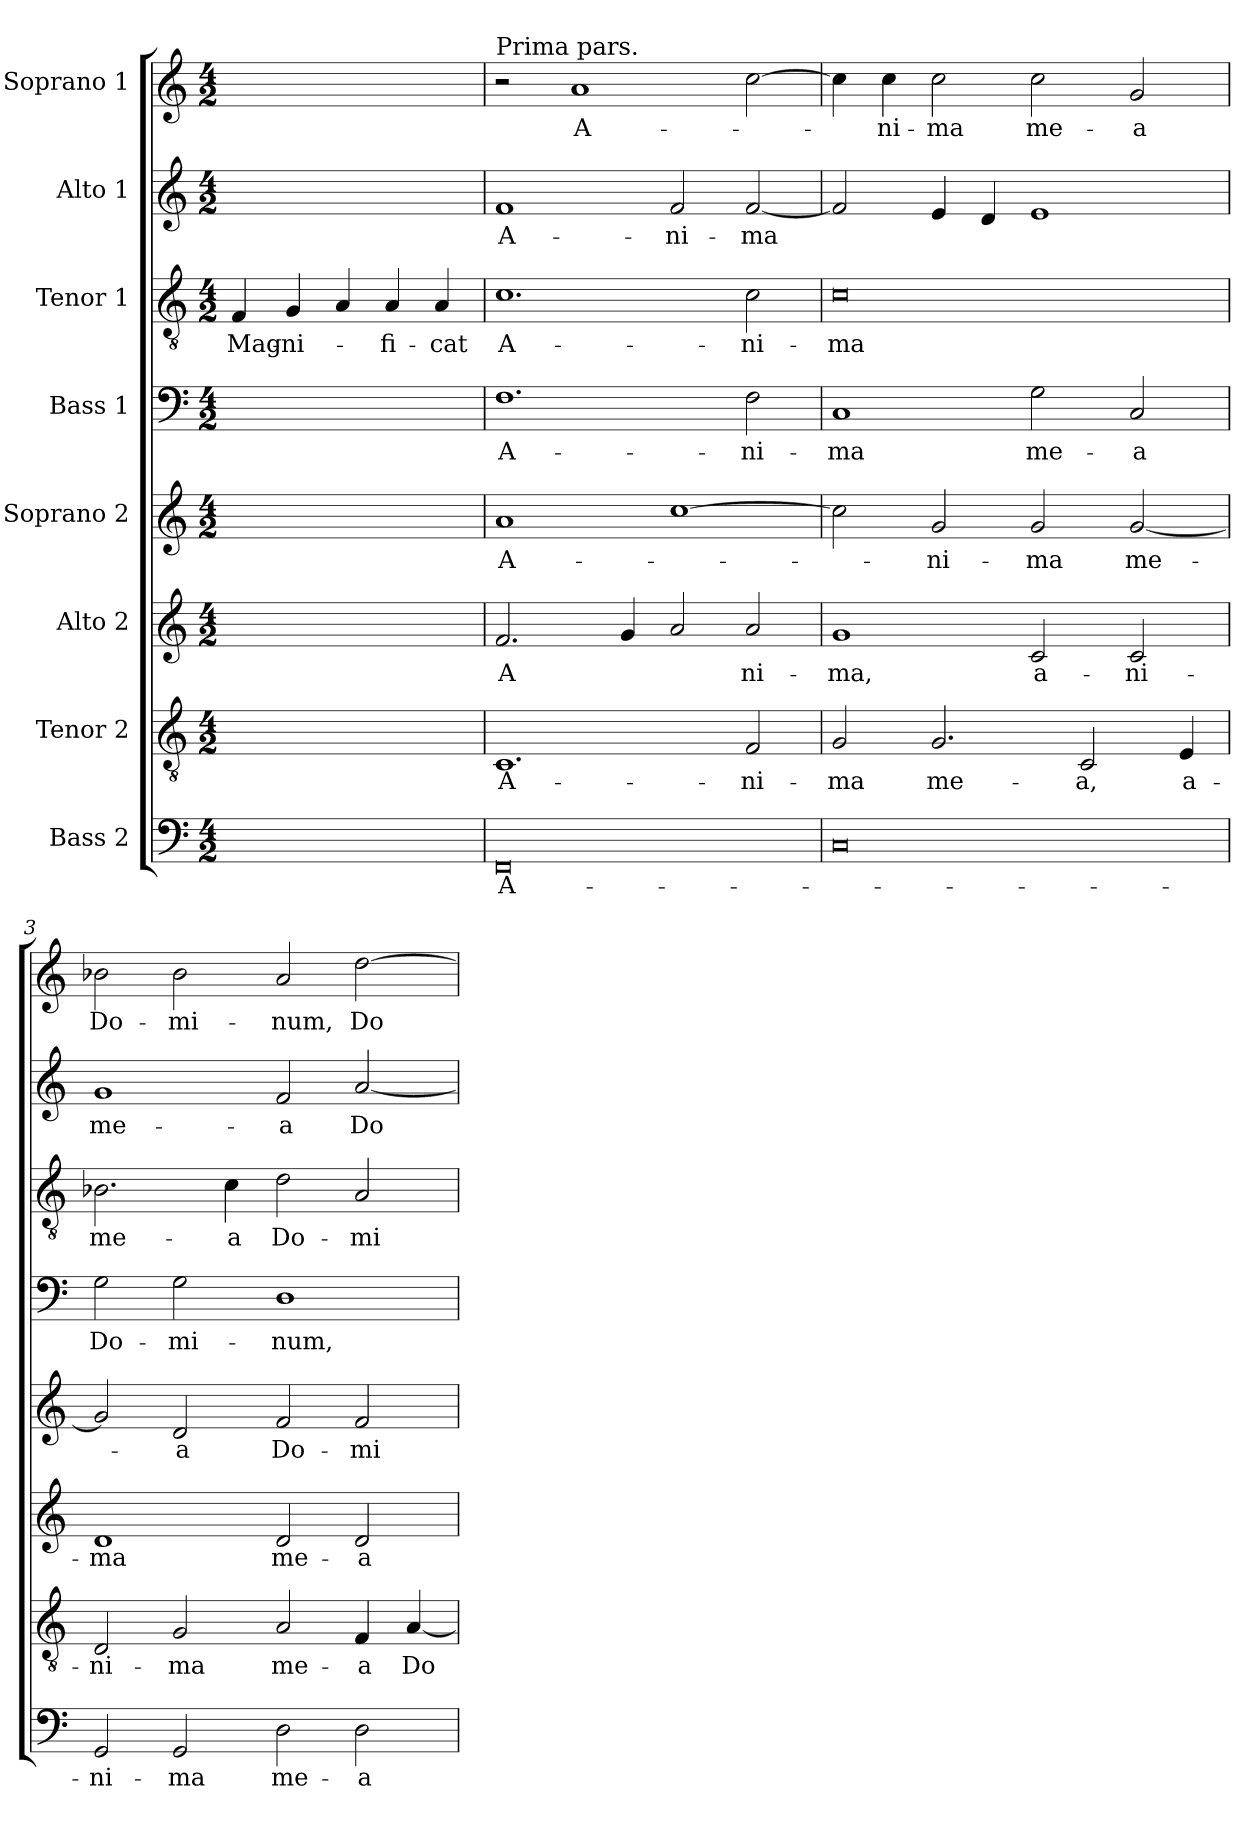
**kern	**text	**kern	**text	**kern	**text	**kern	**text	**kern	**text	**kern	**text	**kern	**text	**kern	**text
*part8	*part8	*part7	*part7	*part6	*part6	*part5	*part5	*part4	*part4	*part3	*part3	*part2	*part2	*part1	*part1
*staff8	*staff8	*staff7	*staff7	*staff6	*staff6	*staff5	*staff5	*staff4	*staff4	*staff3	*staff3	*staff2	*staff2	*staff1	*staff1
*I"Bass 2	*	*I"Tenor 2	*	*I"Alto 2	*	*I"Soprano 2	*	*I"Bass 1	*	*I"Tenor 1	*	*I"Alto 1	*	*I"Soprano 1	*
*clefF4	*	*clefGv2	*	*clefG2	*	*clefG2	*	*clefF4	*	*clefGv2	*	*clefG2	*	*clefG2	*
*k[]	*	*k[]	*	*k[]	*	*k[]	*	*k[]	*	*k[]	*	*k[]	*	*k[]	*
*M4/2	*	*M4/2	*	*M4/2	*	*M4/2	*	*M4/2	*	*M4/2	*	*M4/2	*	*M4/2	*
=	=	=	=	=	=	=	=	=	=	=	=	=	=	=	=
1ryy	.	1ryy	.	1ryy	.	1ryy	.	1ryy	.	4F	Mag-	1ryy	.	1ryy	.
.	.	.	.	.	.	.	.	.	.	4G	-ni-	.	.	.	.
.	.	.	.	.	.	.	.	.	.	4A	.	.	.	.	.
.	.	.	.	.	.	.	.	.	.	4A	-fi-	.	.	.	.
4ryy	.	4ryy	.	4ryy	.	4ryy	.	4ryy	.	4AZ	-cat	4ryy	.	4ryy	.
=1	=1	=1	=1	=1	=1	=1	=1	=1	=1	=1	=1	=1	=1	=1	=1
*	*	*	*	*	*	*	*	*	*	*	*	*	*	*MM132	*
!	!	!	!	!	!	!	!	!	!	!	!	!	!	!LO:TX:a:t=Prima pars.	!
0FF	A-	1.C	A-	2.f/	A-	1a	A-	1.F	A-	1.c	A-	1f	A-	2r	.
.	.	.	.	.	.	.	.	.	.	.	.	.	.	1a	A-
.	.	.	.	4g/	.	.	.	.	.	.	.	.	.	.	.
.	.	.	.	2a/	-	[1cc	.	.	.	.	.	2f/	ni-	.	.
.	.	2F/	-ni-	2a/	ni-	.	.	2F\	ni-	2c\	-ni-	[2f/	ma	[2cc\	.
=2	=2	=2	=2	=2	=2	=2	=2	=2	=2	=2	=2	=2	=2	=2	=2
0C	.	2G/	-ma	1g	ma,	2cc\]	.	1C	ma	0c	-ma	2f/]	.	4cc\]	.
.	.	.	.	.	.	.	.	.	.	.	.	.	.	4cc\	ni-
.	.	2.G/	me-	.	.	2g/	ni-	.	.	.	.	4e/	.	2cc\	ma
.	.	.	.	.	.	.	.	.	.	.	.	4d/	.	.	.
.	.	.	.	2c/	a-	2g/	ma	2G\	me-	.	.	1e	.	2cc\	me-
.	.	2C/	-a,	.	.	.	.	.	.	.	.	.	.	.	.
.	.	.	.	2c/	ni-	[2g/	me-	2C/	a	.	.	.	.	2g/	a
.	.	4E/	a-	.	.	.	.	.	.	.	.	.	.	.	.
=3	=3	=3	=3	=3	=3	=3	=3	=3	=3	=3	=3	=3	=3	=3	=3
2GG/	-ni-	2D/	-ni-	1d	ma	2g/]	.	2G\	Do-	2.B-X\	me-	1g	me-	2b-X\	Do-
2GG/	ma	2G/	-ma	.	.	2d/	a	2G\	mi-	.	.	.	.	2b-\	mi-
.	.	.	.	.	.	.	.	.	.	4c\	-a	.	.	.	.
2D\	me-	2A/	me-	2d/	me-	2f/	Do-	1D	num,	2d\	Do-	2f/	-a	2a/	num,
2D\	a	4F/	-a	2d/	a	2f/	mi-	.	.	2A/	-mi-	[2a/	Do-	[2dd\	Do-
.	.	[4A/	Do-	.	.	.	.	.	.	.	.	.	.	.	.
=	=	=	=	=	=	=	=	=	=	=	=	=	=	=	=
*-	*-	*-	*-	*-	*-	*-	*-	*-	*-	*-	*-	*-	*-	*-	*-
